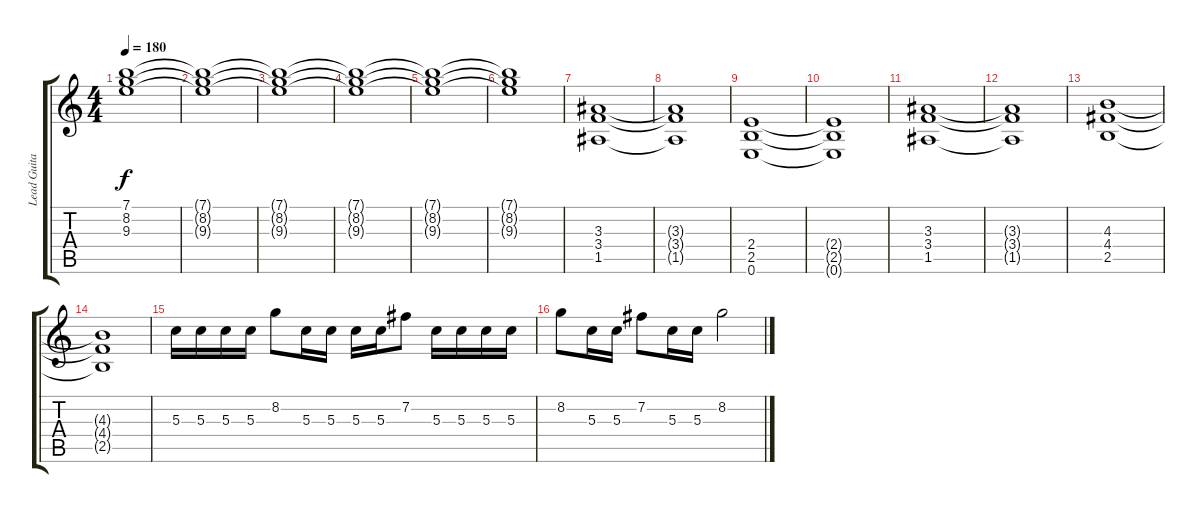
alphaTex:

\track ("Lead Guitar" "Lead Guita") {instrument distortionguitar}
\staff {score tabs}
\tuning (E4 B3 G3 D3 A2 E2) {hide}
\ts (4 4)
\tempo 180
\clef g2
\ks c
(7.1{t} 8.2{t} 9.3{t}).1{dy f} |
(7.1{t} 8.2{t} 9.3{t}).1 |
(7.1{t} 8.2{t} 9.3{t}).1 |
(7.1{t} 8.2{t} 9.3{t}).1 |
(7.1{t} 8.2{t} 9.3{t}).1 |
(7.1{t} 8.2{t} 9.3{t}).1 |
(3.3 3.4 1.5).1 |
(3.3{t} 3.4{t} 1.5{t}).1 |
(2.4 2.5 0.6).1 |
(2.4{t} 2.5{t} 0.6{t}).1 |
(3.3 3.4 1.5).1 |
(3.3{t} 3.4{t} 1.5{t}).1 |
(4.3 4.4 2.5).1 |
(4.3{t} 4.4{t} 2.5{t}).1 |
5.3.16 5.3.16 5.3.16 5.3.16 8.2.8 5.3.16 5.3.16 5.3.16 5.3.16 7.2.8 5.3.16 5.3.16 5.3.16 5.3.16 |
8.2.8 5.3.16 5.3.16 7.2.8 5.3.16 5.3.16 8.2.2
